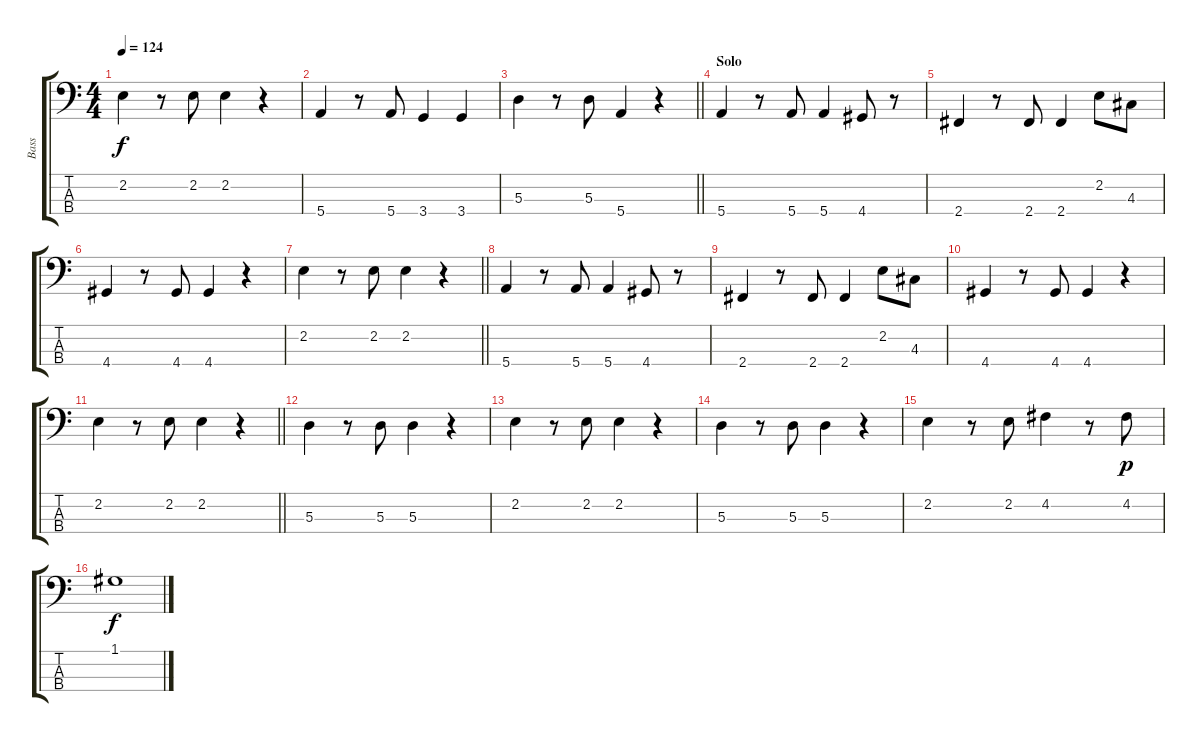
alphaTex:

\track ("Bass" "Bass") {instrument electricbassfinger}
\staff {score tabs}
\tuning (G2 D2 A1 E1) {hide}
\ts (4 4)
\tempo 124
\clef f4
\ks c
2.2.4{dy f} r.8 2.2.8 2.2.4 r.4 |
5.4.4 r.8 5.4.8 3.4.4 3.4.4 |
\barLineRight lightlight
5.3.4 r.8 5.3.8 5.4.4 r.4 |
\section ("" "Solo")
5.4.4 r.8 5.4.8 5.4.4 4.4.8 r.8 |
2.4.4 r.8 2.4.8 2.4.4 2.2.8 4.3.8 |
4.4.4 r.8 4.4.8 4.4.4 r.4 |
\barLineRight lightlight
2.2.4 r.8 2.2.8 2.2.4 r.4 |
5.4.4 r.8 5.4.8 5.4.4 4.4.8 r.8 |
2.4.4 r.8 2.4.8 2.4.4 2.2.8 4.3.8 |
4.4.4 r.8 4.4.8 4.4.4 r.4 |
\barLineRight lightlight
2.2.4 r.8 2.2.8 2.2.4 r.4 |
5.3.4 r.8 5.3.8 5.3.4 r.4 |
2.2.4 r.8 2.2.8 2.2.4 r.4 |
5.3.4 r.8 5.3.8 5.3.4 r.4 |
2.2.4 r.8 2.2.8 4.2.4 r.8 4.2.8{dy p} |
1.1.1{dy f}
